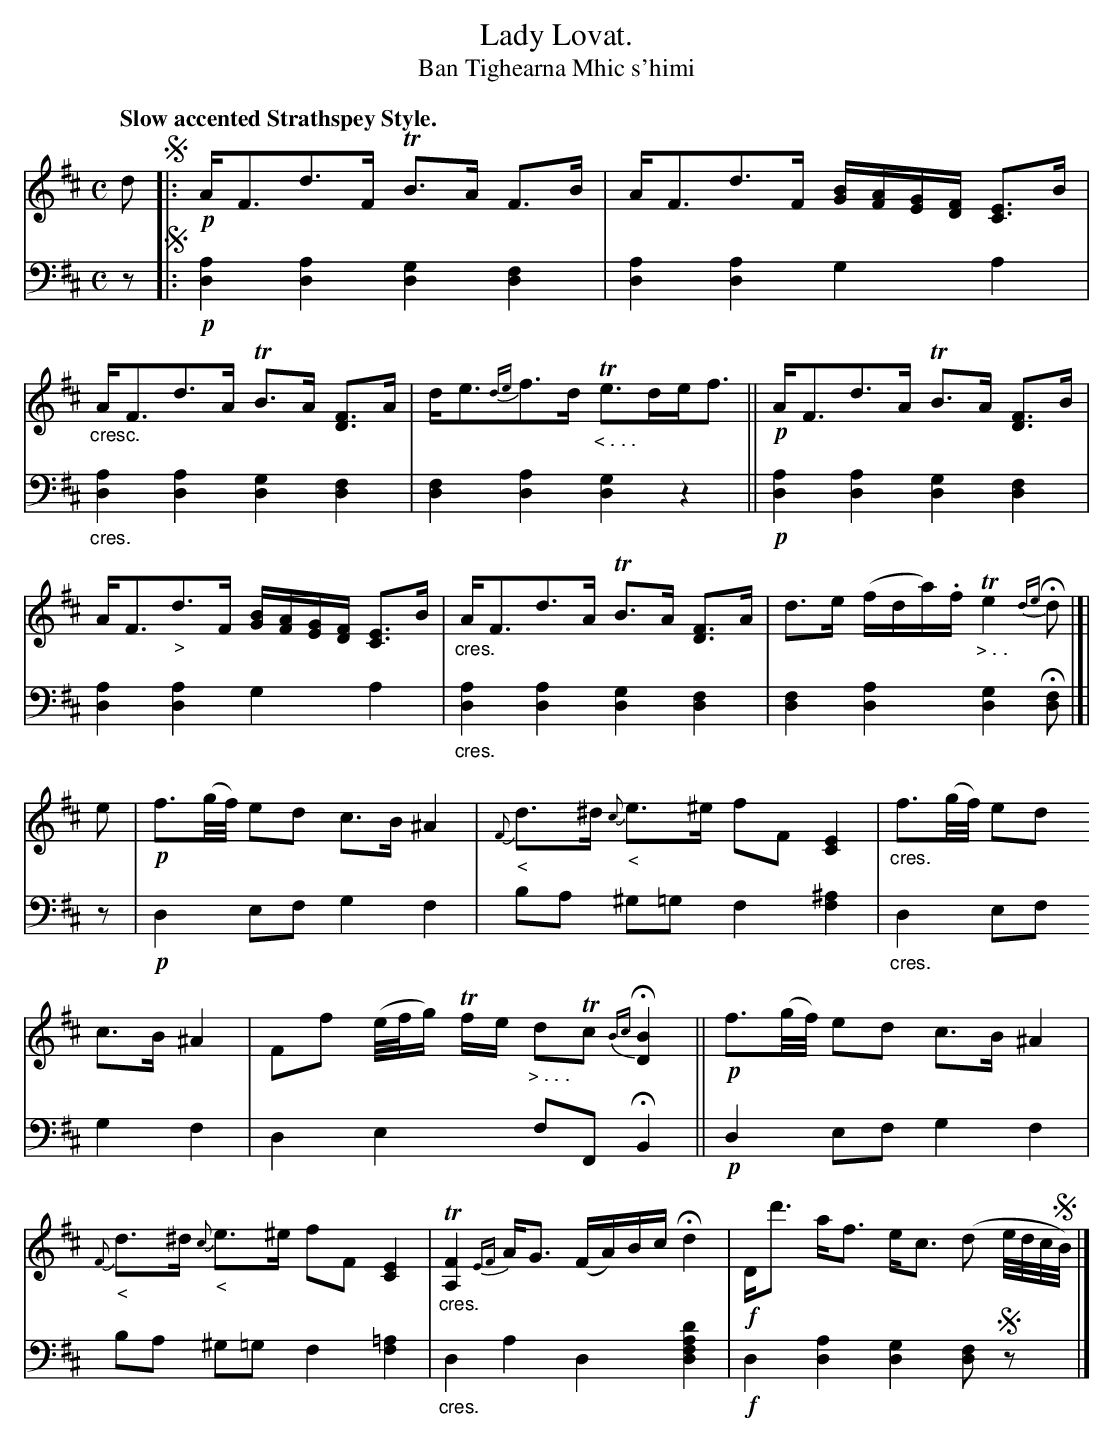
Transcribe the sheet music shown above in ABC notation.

X:1
T: Lady Lovat.
T: Ban Tighearna Mhic s'himi
M: C
L: 1/16
Q: "Slow accented Strathspey Style."
K: D
V: 1 staves=2
d2 !segno!|:!p!\
AF3d3F TB3A F3B | AF3d3F [BG][AF][GE][FD] [E3C3]B |"_cresc."\
AF3d3A TB3A [F3D3]A | de3{de}f3d "_< . . ."Te3def3 ||!p!\
AF3d3A TB3A [F3D3]B |
AF3"_>"d3F [BG][AF][GE][FD] [E3C3]B |\
"_cres."AF3d3A TB3A [F3D3]A | d3e (fda).f "_> . ."Te4 {de}Hd2 |[| e2 |!p!\
f3(g/f/) e2d2 c3B ^A4 | "_<"{F}d3^d "_<"{c}e3^e f2F2 [E4C4] |\
"_cres."f3(g/f/) e2d2
c3B ^A4 |\
F2f2 (e/f/g) Tfe "_> . . ."d2Tc2 {Bc}H[B4D4] ||!p!\
f3(g/f/) e2d2 c3B ^A4 | {F}"_<"d3^d {c}"_<"e3^e f2F2 [E4C4] |"_cres."\
T[F4A,4] {EF}AG3 (FA)Bc Hd4 |!f! Dd'3 af3 ec3 (d2 e/d/c/!segno!B/) |]
V: 2 clef=bass middle=d
z2 !segno!|:!p!\
[d4a4][d4a4] [d4g4][d4f4] | [d4a4][d4a4] g4a4 |"_cres." [d4a4][d4a4] [d4g4][d4f4] |\
[d4f4][d4a4] [d4g4]z4 ||!p! [d4a4][d4a4] [d4g4][d4f4] |
[d4a4][d4a4] g4a4 |"_cres." [d4a4][d4a4] [d4g4][d4f4] | [d4f4][d4a4] [d4g4]H[d2f2] |[|\
z2 |!p!\
d4e2f2 g4f4 | b2a2 ^g2=g2 f4[f4^a4] |"_cres." d4e2f2 g4f4 |
d4e4 f2F2HB4 ||!p! d4e2f2 g4f4 | b2a2 ^g2=g2 f4[f4=a4] |"_cres."\
d4a4 d4[d4f4a4d'4] |!f! d4[d4a4][d4g4] [d2f2]!segno!z2 |]
